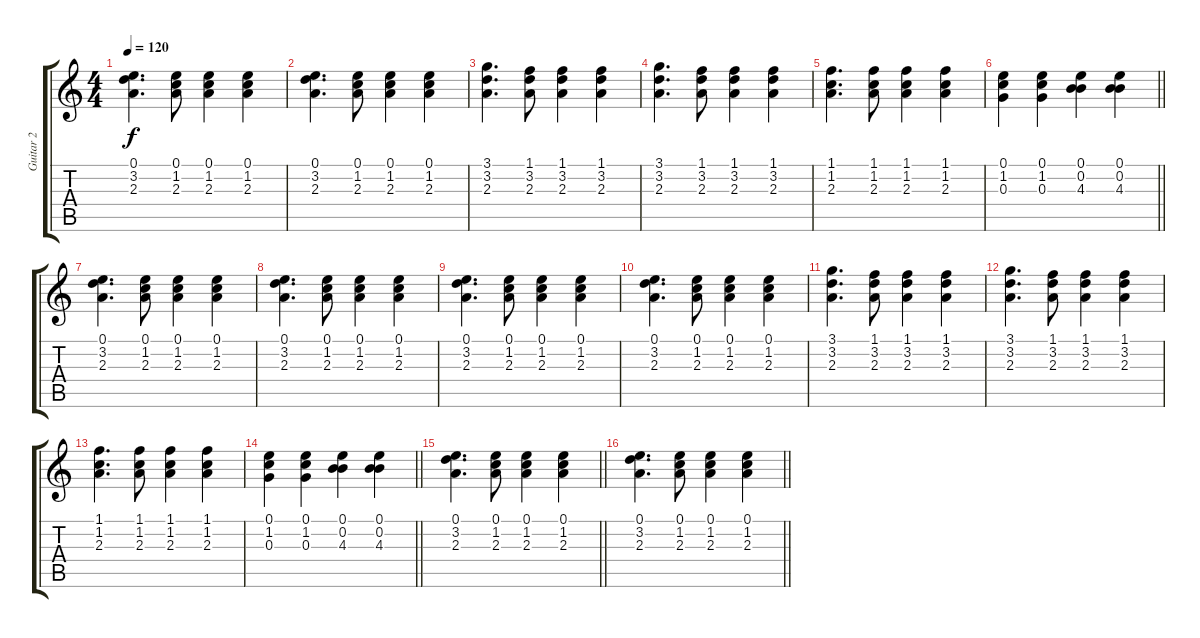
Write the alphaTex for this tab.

\track ("Guitar 2" "Guitar 2") {instrument distortionguitar}
\staff {score tabs}
\tuning (E4 B3 G3 D3 A2 E2) {hide}
\ts (4 4)
\tempo 120
\clef g2
\ks c
(0.1 3.2 2.3).4{d dy f} (0.1 1.2 2.3).8 (0.1 1.2 2.3).4 (0.1 1.2 2.3).4 |
(0.1 3.2 2.3).4{d} (0.1 1.2 2.3).8 (0.1 1.2 2.3).4 (0.1 1.2 2.3).4 |
(3.1 3.2 2.3).4{d} (1.1 3.2 2.3).8 (1.1 3.2 2.3).4 (1.1 3.2 2.3).4 |
(3.1 3.2 2.3).4{d} (1.1 3.2 2.3).8 (1.1 3.2 2.3).4 (1.1 3.2 2.3).4 |
(1.1 1.2 2.3).4{d} (1.1 1.2 2.3).8 (1.1 1.2 2.3).4 (1.1 1.2 2.3).4 |
\barLineRight lightlight
(0.1 1.2 0.3).4 (0.1 1.2 0.3).4 (0.1 0.2 4.3).4 (0.1 0.2 4.3).4 |
(0.1 3.2 2.3).4{d} (0.1 1.2 2.3).8 (0.1 1.2 2.3).4 (0.1 1.2 2.3).4 |
(0.1 3.2 2.3).4{d} (0.1 1.2 2.3).8 (0.1 1.2 2.3).4 (0.1 1.2 2.3).4 |
(0.1 3.2 2.3).4{d} (0.1 1.2 2.3).8 (0.1 1.2 2.3).4 (0.1 1.2 2.3).4 |
(0.1 3.2 2.3).4{d} (0.1 1.2 2.3).8 (0.1 1.2 2.3).4 (0.1 1.2 2.3).4 |
(3.1 3.2 2.3).4{d} (1.1 3.2 2.3).8 (1.1 3.2 2.3).4 (1.1 3.2 2.3).4 |
(3.1 3.2 2.3).4{d} (1.1 3.2 2.3).8 (1.1 3.2 2.3).4 (1.1 3.2 2.3).4 |
(1.1 1.2 2.3).4{d} (1.1 1.2 2.3).8 (1.1 1.2 2.3).4 (1.1 1.2 2.3).4 |
\barLineRight lightlight
(0.1 1.2 0.3).4 (0.1 1.2 0.3).4 (0.1 0.2 4.3).4 (0.1 0.2 4.3).4 |
\barLineRight lightlight
(0.1 3.2 2.3).4{d} (0.1 1.2 2.3).8 (0.1 1.2 2.3).4 (0.1 1.2 2.3).4 |
\barLineRight lightlight
(0.1 3.2 2.3).4{d} (0.1 1.2 2.3).8 (0.1 1.2 2.3).4 (0.1 1.2 2.3).4
